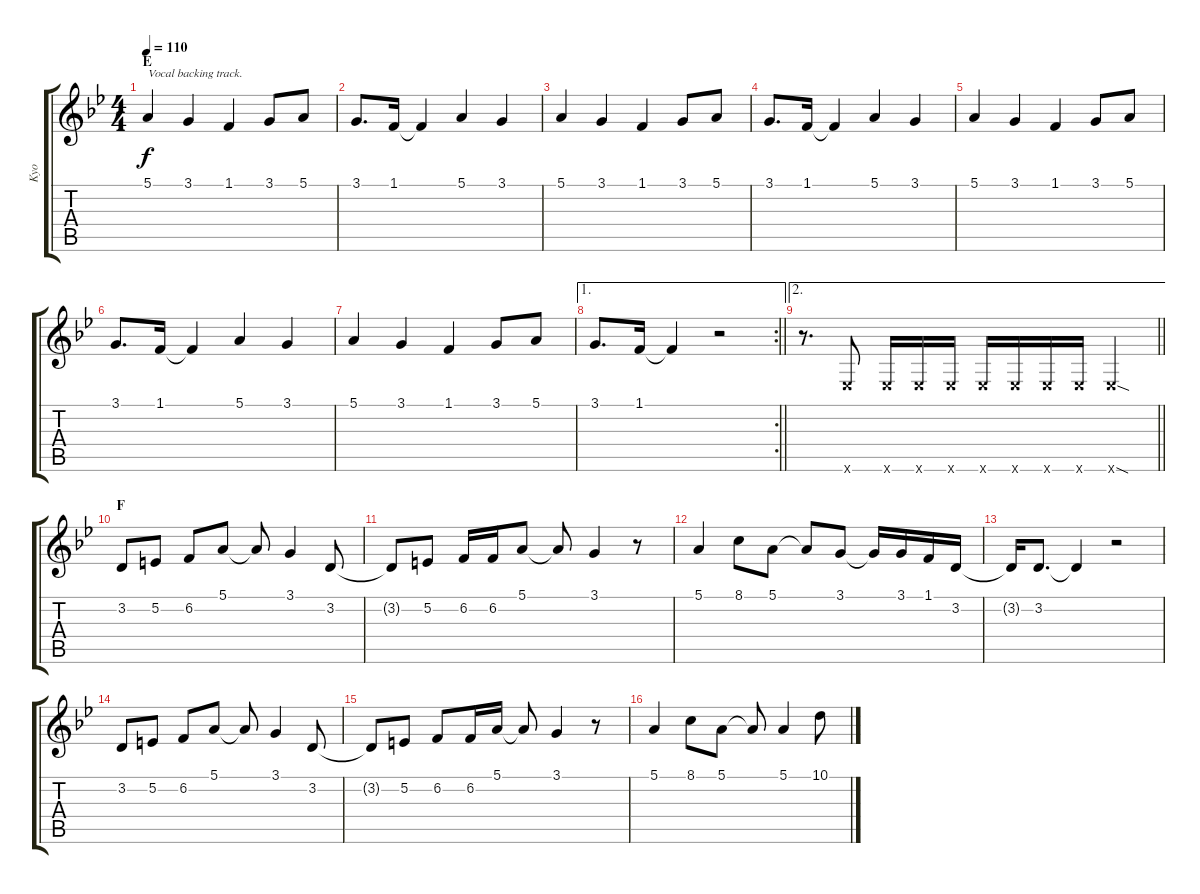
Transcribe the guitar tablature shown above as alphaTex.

\track ("Kyo" "Kyo") {instrument orchestralharp}
\staff {score tabs}
\tuning (E4 B3 G3 D3 A2 E2) {hide}
\ts (4 4)
\section ("" "E")
\tempo 110
\clef g2
\ks bb
5.1.4{txt "Vocal backing track." dy f instrument choiraahs} 3.1.4 1.1.4 3.1.8 5.1.8 |
3.1.8{d} 1.1.16 1.1{t}.4 5.1.4 3.1.4 |
5.1.4 3.1.4 1.1.4 3.1.8 5.1.8 |
3.1.8{d} 1.1.16 1.1{t}.4 5.1.4 3.1.4 |
5.1.4 3.1.4 1.1.4 3.1.8 5.1.8 |
3.1.8{d} 1.1.16 1.1{t}.4 5.1.4 3.1.4 |
5.1.4 3.1.4 1.1.4 3.1.8 5.1.8 |
\ae 1
\rc 2
\barLineRight lightlight
3.1.8{d} 1.1.16 1.1{t}.4 r.2 |
\ae 2
\barLineRight lightlight
r.8{d instrument distortionguitar} 11.6{x}.8 11.6{x}.16 11.6{x}.16 11.6{x}.16 11.6{x}.16 11.6{x}.16 11.6{x}.16 11.6{x}.16 11.6{sod x}.4 |
\section ("" "F")
3.2.8 5.2.8 6.2.8 5.1.8 5.1{t}.8 3.1.4 3.2.8 |
3.2{t}.8 5.2.8 6.2.16 6.2.16 5.1.8 5.1{t}.8 3.1.4 r.8 |
5.1.4 8.1.8 5.1.8 5.1{t}.8 3.1.8 3.1{t}.16 3.1.16 1.1.16 3.2.16 |
3.2{t}.16 3.2.8{d} 3.2{t}.4 r.2 |
3.2.8 5.2.8 6.2.8 5.1.8 5.1{t}.8 3.1.4 3.2.8 |
3.2{t}.8 5.2.8 6.2.8 6.2.16 5.1.16 5.1{t}.8 3.1.4 r.8 |
5.1.4 8.1.8 5.1.8 5.1{t}.8 5.1.4 10.1.8
